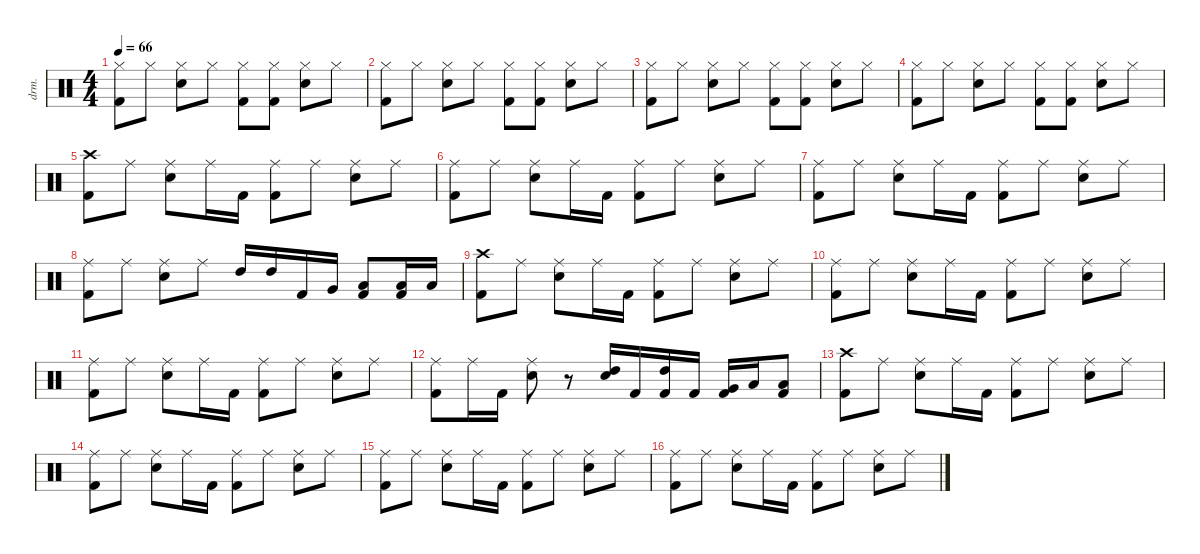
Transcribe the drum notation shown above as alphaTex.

\defaultSystemsLayout 4
\hideDynamics
\bracketExtendMode nobrackets
\otherSystemsTrackNameOrientation horizontal
\track ("Drums" "drm.") {instrument percussion}
\staff {score}
\articulation defaults
\ts (4 4)
\tempo 66
\clef neutral
\ks c
("Kick (hit) 2" "Hi-Hat (closed)").8{dy f} "Hi-Hat (closed)".8 ("Hi-Hat (closed)" "Snare (hit) 2").8 "Hi-Hat (closed)".8 ("Hi-Hat (closed)" "Kick (hit) 2").8 ("Hi-Hat (closed)" "Kick (hit) 2").8 ("Hi-Hat (closed)" "Snare (hit) 2").8 "Hi-Hat (closed)".8 |
("Kick (hit) 2" "Hi-Hat (closed)").8 "Hi-Hat (closed)".8 ("Hi-Hat (closed)" "Snare (hit) 2").8 "Hi-Hat (closed)".8 ("Hi-Hat (closed)" "Kick (hit) 2").8 ("Hi-Hat (closed)" "Kick (hit) 2").8 ("Hi-Hat (closed)" "Snare (hit) 2").8 "Hi-Hat (closed)".8 |
("Kick (hit) 2" "Hi-Hat (closed)").8 "Hi-Hat (closed)".8 ("Hi-Hat (closed)" "Snare (hit) 2").8 "Hi-Hat (closed)".8 ("Hi-Hat (closed)" "Kick (hit) 2").8 ("Hi-Hat (closed)" "Kick (hit) 2").8 ("Hi-Hat (closed)" "Snare (hit) 2").8 "Hi-Hat (closed)".8 |
("Kick (hit) 2" "Hi-Hat (closed)").8 "Hi-Hat (closed)".8 ("Hi-Hat (closed)" "Snare (hit) 2").8 "Hi-Hat (closed)".8 ("Hi-Hat (closed)" "Kick (hit) 2").8 ("Hi-Hat (closed)" "Kick (hit) 2").8 ("Hi-Hat (closed)" "Snare (hit) 2").8 "Hi-Hat (closed)".8 |
("Crash high (hit)" "Kick (hit) 2").8 "Ride (middle)".8 ("Snare (hit) 2" "Ride (middle)").8 "Ride (middle)".16 "Kick (hit) 2".16 ("Kick (hit) 2" "Ride (middle)").8 "Ride (middle)".8 ("Snare (hit) 2" "Ride (middle)").8 "Ride (middle)".8 |
("Ride (middle)" "Kick (hit) 2").8 "Ride (middle)".8 ("Snare (hit) 2" "Ride (middle)").8 "Ride (middle)".16 "Kick (hit) 2".16 ("Kick (hit) 2" "Ride (middle)").8 "Ride (middle)".8 ("Snare (hit) 2" "Ride (middle)").8 "Ride (middle)".8 |
("Ride (middle)" "Kick (hit) 2").8 "Ride (middle)".8 ("Snare (hit) 2" "Ride (middle)").8 "Ride (middle)".16 "Kick (hit) 2".16 ("Kick (hit) 2" "Ride (middle)").8 "Ride (middle)".8 ("Snare (hit) 2" "Ride (middle)").8 "Ride (middle)".8 |
("Kick (hit) 2" "Ride (middle)").8 "Ride (middle)".8 ("Snare (hit) 2" "Ride (middle)").8 "Ride (middle)".8 "High Tom (hit)".16 "High Tom (hit)".16 "Kick (hit) 2".16 "Very Low Tom (hit)".16 ("Kick (hit) 2" "Low Floor Tom (hit)").8 ("Low Floor Tom (hit)" "Kick (hit) 2").16 "Low Floor Tom (hit)".16 |
("Crash high (hit)" "Kick (hit) 2").8 "Ride (middle)".8 ("Snare (hit) 2" "Ride (middle)").8 "Ride (middle)".16 "Kick (hit) 2".16 ("Kick (hit) 2" "Ride (middle)").8 "Ride (middle)".8 ("Snare (hit) 2" "Ride (middle)").8 "Ride (middle)".8 |
("Ride (middle)" "Kick (hit) 2").8 "Ride (middle)".8 ("Snare (hit) 2" "Ride (middle)").8 "Ride (middle)".16 "Kick (hit) 2".16 ("Kick (hit) 2" "Ride (middle)").8 "Ride (middle)".8 ("Snare (hit) 2" "Ride (middle)").8 "Ride (middle)".8 |
("Ride (middle)" "Kick (hit) 2").8 "Ride (middle)".8 ("Snare (hit) 2" "Ride (middle)").8 "Ride (middle)".16 "Kick (hit) 2".16 ("Kick (hit) 2" "Ride (middle)").8 "Ride (middle)".8 ("Snare (hit) 2" "Ride (middle)").8 "Ride (middle)".8 |
("Kick (hit) 2" "Ride (middle)").8 "Ride (middle)".16 "Kick (hit) 2".16 ("Snare (hit) 2" "Ride (middle)").8 r.8 ("Snare (hit) 2" "High Tom (hit)").16 "Kick (hit) 2".16 ("Kick (hit) 2" "High Tom (hit)").16 "Kick (hit) 2".16 ("Kick (hit) 2" "Very Low Tom (hit)").16 "Low Floor Tom (hit)".16 ("Kick (hit) 2" "Low Floor Tom (hit)").8 |
("Crash high (hit)" "Kick (hit) 2").8 "Ride (middle)".8 ("Snare (hit) 2" "Ride (middle)").8 "Ride (middle)".16 "Kick (hit) 2".16 ("Kick (hit) 2" "Ride (middle)").8 "Ride (middle)".8 ("Snare (hit) 2" "Ride (middle)").8 "Ride (middle)".8 |
("Ride (middle)" "Kick (hit) 2").8 "Ride (middle)".8 ("Snare (hit) 2" "Ride (middle)").8 "Ride (middle)".16 "Kick (hit) 2".16 ("Kick (hit) 2" "Ride (middle)").8 "Ride (middle)".8 ("Snare (hit) 2" "Ride (middle)").8 "Ride (middle)".8 |
("Ride (middle)" "Kick (hit) 2").8 "Ride (middle)".8 ("Snare (hit) 2" "Ride (middle)").8 "Ride (middle)".16 "Kick (hit) 2".16 ("Kick (hit) 2" "Ride (middle)").8 "Ride (middle)".8 ("Snare (hit) 2" "Ride (middle)").8 "Ride (middle)".8 |
("Ride (middle)" "Kick (hit) 2").8 "Ride (middle)".8 ("Snare (hit) 2" "Ride (middle)").8 "Ride (middle)".16 "Kick (hit) 2".16 ("Kick (hit) 2" "Ride (middle)").8 "Ride (middle)".8 ("Snare (hit) 2" "Ride (middle)").8 "Ride (middle)".8
